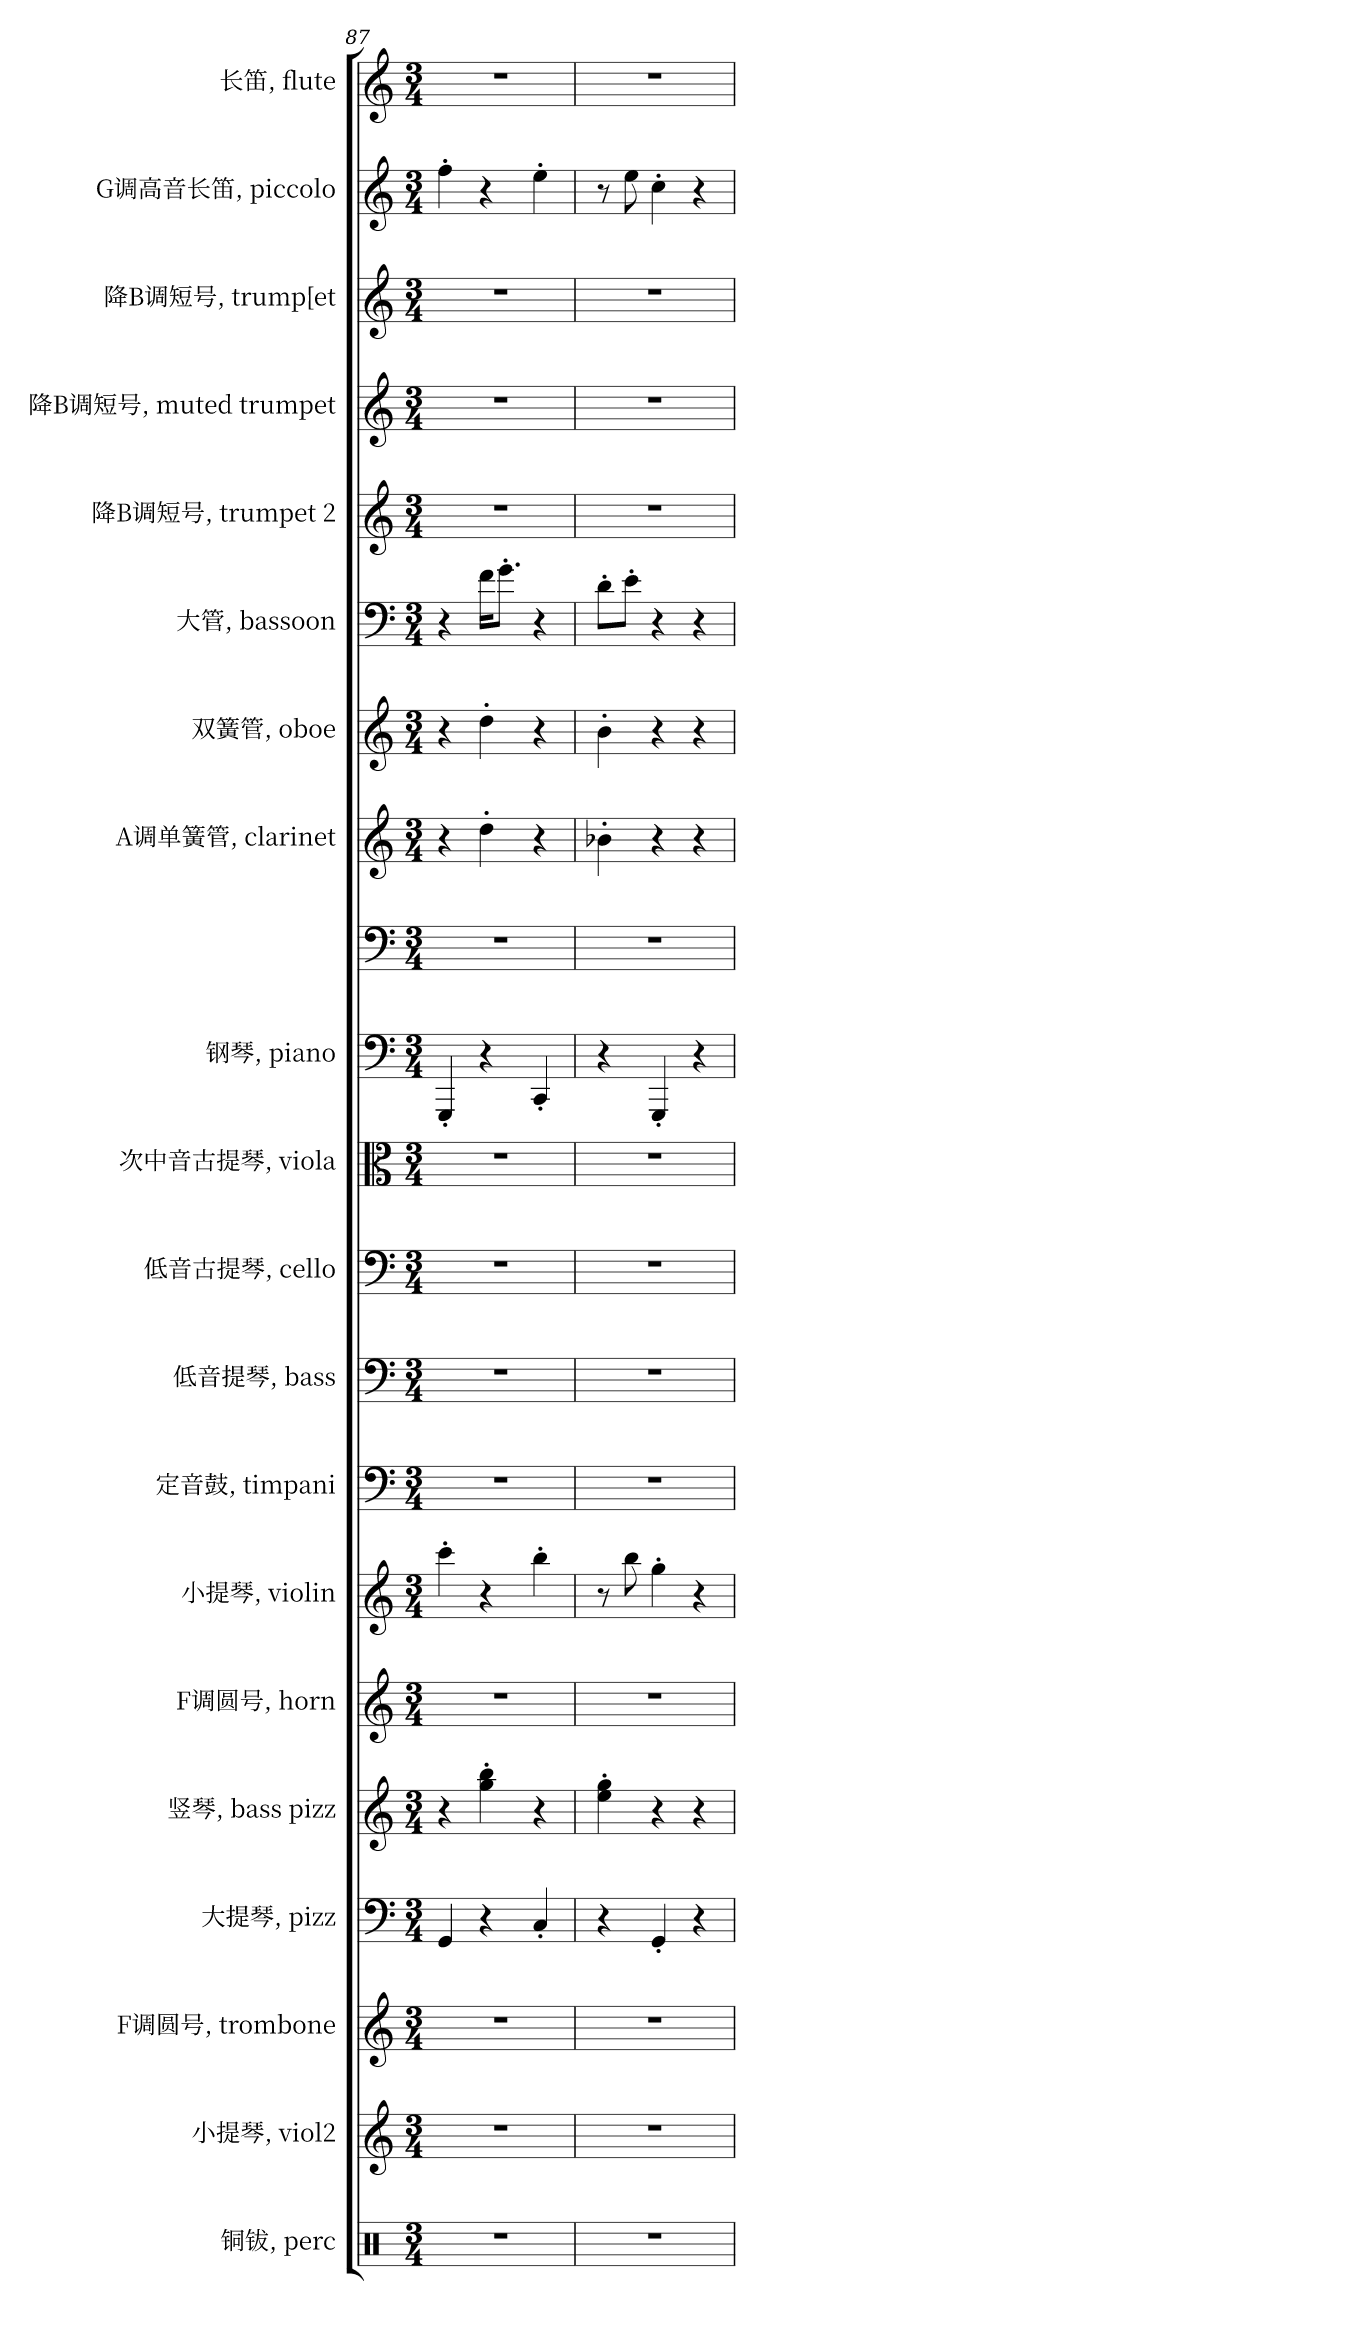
**kern	**kern	**kern	**kern	**kern	**kern	**kern	**kern	**kern	**kern	**kern	**kern	**kern	**kern	**kern	**kern	**kern	**kern	**kern	**kern	**kern
*part20	*part19	*part18	*part17	*part16	*part15	*part14	*part13	*part12	*part11	*part10	*part9	*part9	*part8	*part7	*part6	*part5	*part4	*part3	*part2	*part1
*staff21	*staff20	*staff19	*staff18	*staff17	*staff16	*staff15	*staff14	*staff13	*staff12	*staff11	*staff10	*staff9	*staff8	*staff7	*staff6	*staff5	*staff4	*staff3	*staff2	*staff1
*I"铜钹, perc	*I"小提琴, viol2	*I"F调圆号, trombone	*I"大提琴, pizz	*I"竖琴, bass pizz	*I"F调圆号, horn	*I"小提琴, violin	*I"定音鼓, timpani	*I"低音提琴, bass	*I"低音古提琴, cello	*I"次中音古提琴, viola	*I"钢琴, piano	*	*I"A调单簧管, clarinet	*I"双簧管, oboe	*I"大管, bassoon	*I"降B调短号, trumpet 2	*I"降B调短号, muted trumpet	*I"降B调短号, trump[et	*I"G调高音长笛, piccolo	*I"长笛, flute
*	*	*	*	*	*I'F Hn.	*I'Vln.	*I'Timp.	*	*	*	*I'Pno.	*	*I'A Cl.	*I'Ob.	*I'Bsn.	*	*	*	*	*I'Fl.
*clefX	*clefG2	*clefG2	*clefF4	*clefG2	*clefG2	*clefG2	*clefF4	*clefF4	*clefF4	*clefC3	*clefF4	*clefF4	*clefG2	*clefG2	*clefF4	*clefG2	*clefG2	*clefG2	*clefG2	*clefG2
*	*	*ITrd4c7	*	*	*ITrd4c7	*	*	*ITrd7c12	*	*	*	*	*ITrd2c3	*	*	*ITrd1c2	*ITrd1c2	*ITrd1c2	*ITrd-4c-7	*
*k[]	*k[]	*k[b-]	*k[]	*k[]	*k[b-]	*k[]	*k[]	*k[]	*k[]	*k[]	*k[]	*k[]	*k[f#c#g#]	*k[]	*k[]	*k[b-e-]	*k[b-e-]	*k[b-e-]	*k[f#]	*k[]
*M3/4	*M3/4	*M3/4	*M3/4	*M3/4	*M3/4	*M3/4	*M3/4	*M3/4	*M3/4	*M3/4	*M3/4	*M3/4	*M3/4	*M3/4	*M3/4	*M3/4	*M3/4	*M3/4	*M3/4	*M3/4
=87	=87	=87	=87	=87	=87	=87	=87	=87	=87	=87	=87	=87	=87	=87	=87	=87	=87	=87	=87	=87
2.r	2.r	2.r	4GG/	4r	2.r	4ccc'\	2.r	2.r	2.r	2.r	4GGG'/	2.r	4r	4r	4r	2.r	2.r	2.r	4ccc'\	2.r
.	.	.	4r	4gg\' 4bb\'	.	4r	.	.	.	.	4r	.	4b'\	4dd'\	16f\KL	.	.	.	4r	.
.	.	.	.	.	.	.	.	.	.	.	.	.	.	.	8.g'\J	.	.	.	.	.
.	.	.	4C'/	4r	.	4bb'\	.	.	.	.	4CC'/	.	4r	4r	4r	.	.	.	4bb'\	.
=88	=88	=88	=88	=88	=88	=88	=88	=88	=88	=88	=88	=88	=88	=88	=88	=88	=88	=88	=88	=88
2.r	2.r	2.r	4r	4ee\' 4gg\'	2.r	8r	2.r	2.r	2.r	2.r	4r	2.r	4gn'\	4b'\	8d'\L	2.r	2.r	2.r	8r	2.r
.	.	.	.	.	.	8bb\	.	.	.	.	.	.	.	.	8e'\J	.	.	.	8bb\	.
.	.	.	4GG'/	4r	.	4gg'\	.	.	.	.	4GGG'/	.	4r	4r	4r	.	.	.	4gg'\	.
.	.	.	4r	4r	.	4r	.	.	.	.	4r	.	4r	4r	4r	.	.	.	4r	.
=	=	=	=	=	=	=	=	=	=	=	=	=	=	=	=	=	=	=	=	=
*-	*-	*-	*-	*-	*-	*-	*-	*-	*-	*-	*-	*-	*-	*-	*-	*-	*-	*-	*-	*-
